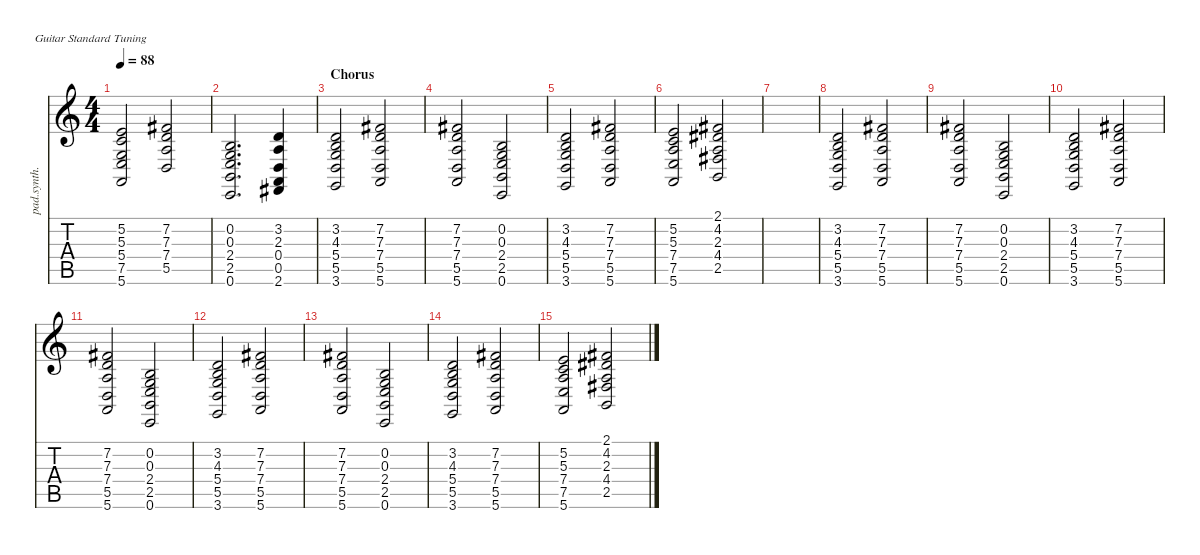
\defaultSystemsLayout 4
\hideDynamics
\bracketExtendMode nobrackets
\otherSystemsTrackNameOrientation horizontal
\track ("Synthesizer" "pad.synth.") {instrument pad2warm}
\staff {score tabs}
\tuning (E4 B3 G3 D3 A2 E2)
\ts (4 4)
\tempo 88
\clef g2
\ks c
(5.6 7.5 5.4 5.3 5.2).2{dy mf beam Up} (5.5 7.4 7.3 7.2{acc #}).2{beam Up} |
(0.6 2.5 2.4 0.3 0.2).2{d beam Up} (2.6{acc #} 0.5 0.4 2.3 3.2).4{beam Up} |
\section ("" "Chorus")
(3.6 5.5 5.4 4.3 3.2).2{beam Up} (7.2{acc #} 7.3 7.4 5.5 5.6).2{beam Up} |
(5.6 5.5 7.4 7.3 7.2{acc #}).2{beam Up} (0.6 2.5 2.4 0.3 0.2).2{beam Up} |
(3.6 5.5 5.4 4.3 3.2).2{beam Up} (7.2{acc #} 7.3 7.4 5.5 5.6).2{beam Up} |
(5.6 7.5 7.4 5.3 5.2).2{beam Up} (2.5 4.4{acc #} 2.3 4.2{acc #} 2.1{acc #}).2{beam Up} |
|
(3.6 5.5 5.4 4.3 3.2).2{beam Up} (7.2{acc #} 7.3 7.4 5.5 5.6).2{beam Up} |
(5.6 5.5 7.4 7.3 7.2{acc #}).2{beam Up} (0.6 2.5 2.4 0.3 0.2).2{beam Up} |
(3.6 5.5 5.4 4.3 3.2).2{beam Up} (7.2{acc #} 7.3 7.4 5.5 5.6).2{beam Up} |
(5.6 5.5 7.4 7.3 7.2{acc #}).2{beam Up} (0.6 2.5 2.4 0.3 0.2).2{beam Up} |
(3.6 5.5 5.4 4.3 3.2).2{beam Up} (7.2{acc #} 7.3 7.4 5.5 5.6).2{beam Up} |
(5.6 5.5 7.4 7.3 7.2{acc #}).2{beam Up} (0.6 2.5 2.4 0.3 0.2).2{beam Up} |
(3.6 5.5 5.4 4.3 3.2).2{beam Up} (7.2{acc #} 7.3 7.4 5.5 5.6).2{beam Up} |
(5.6 7.5 7.4 5.3 5.2).2 (2.5 4.4{acc #} 2.3 4.2{acc #} 2.1{acc #}).2
